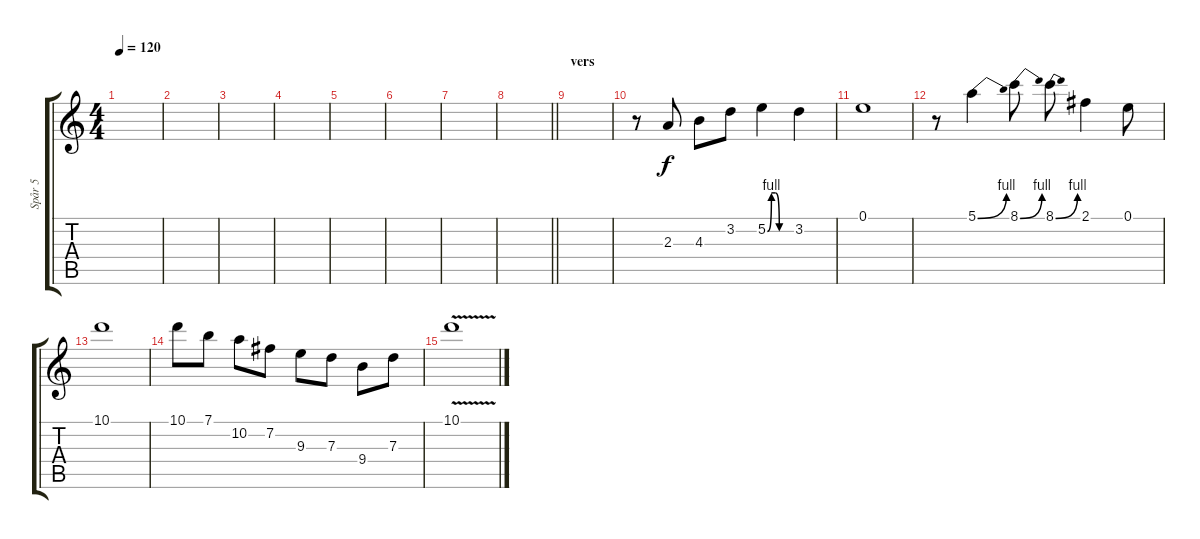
\track ("Spår 5" "Spår 5") {instrument overdrivenguitar}
\staff {score tabs}
\tuning (E4 B3 G3 D3 A2 E2) {hide}
\ts (4 4)
\tempo 120
\clef g2
\ks c
|
|
|
|
|
|
|
\barLineRight lightlight
|
\section ("" "vers")
|
r.8 2.3.8 4.3.8 3.2.8 5.2{be (custom 0 0 10 4 20 4 30 0 60 0)}.4 3.2.4 |
0.1.1 |
r.8 5.1{be (bend 0 0 60 4)}.4 8.1{be (bend 0 0 60 4)}.8 8.1{be (bend 0 0 60 4)}.8 2.1.4 0.1.8 |
10.1.1 |
10.1.8 7.1.8 10.2.8 7.2.8 9.3.8 7.3.8 9.4.8 7.3.8 |
10.1{v}.1
